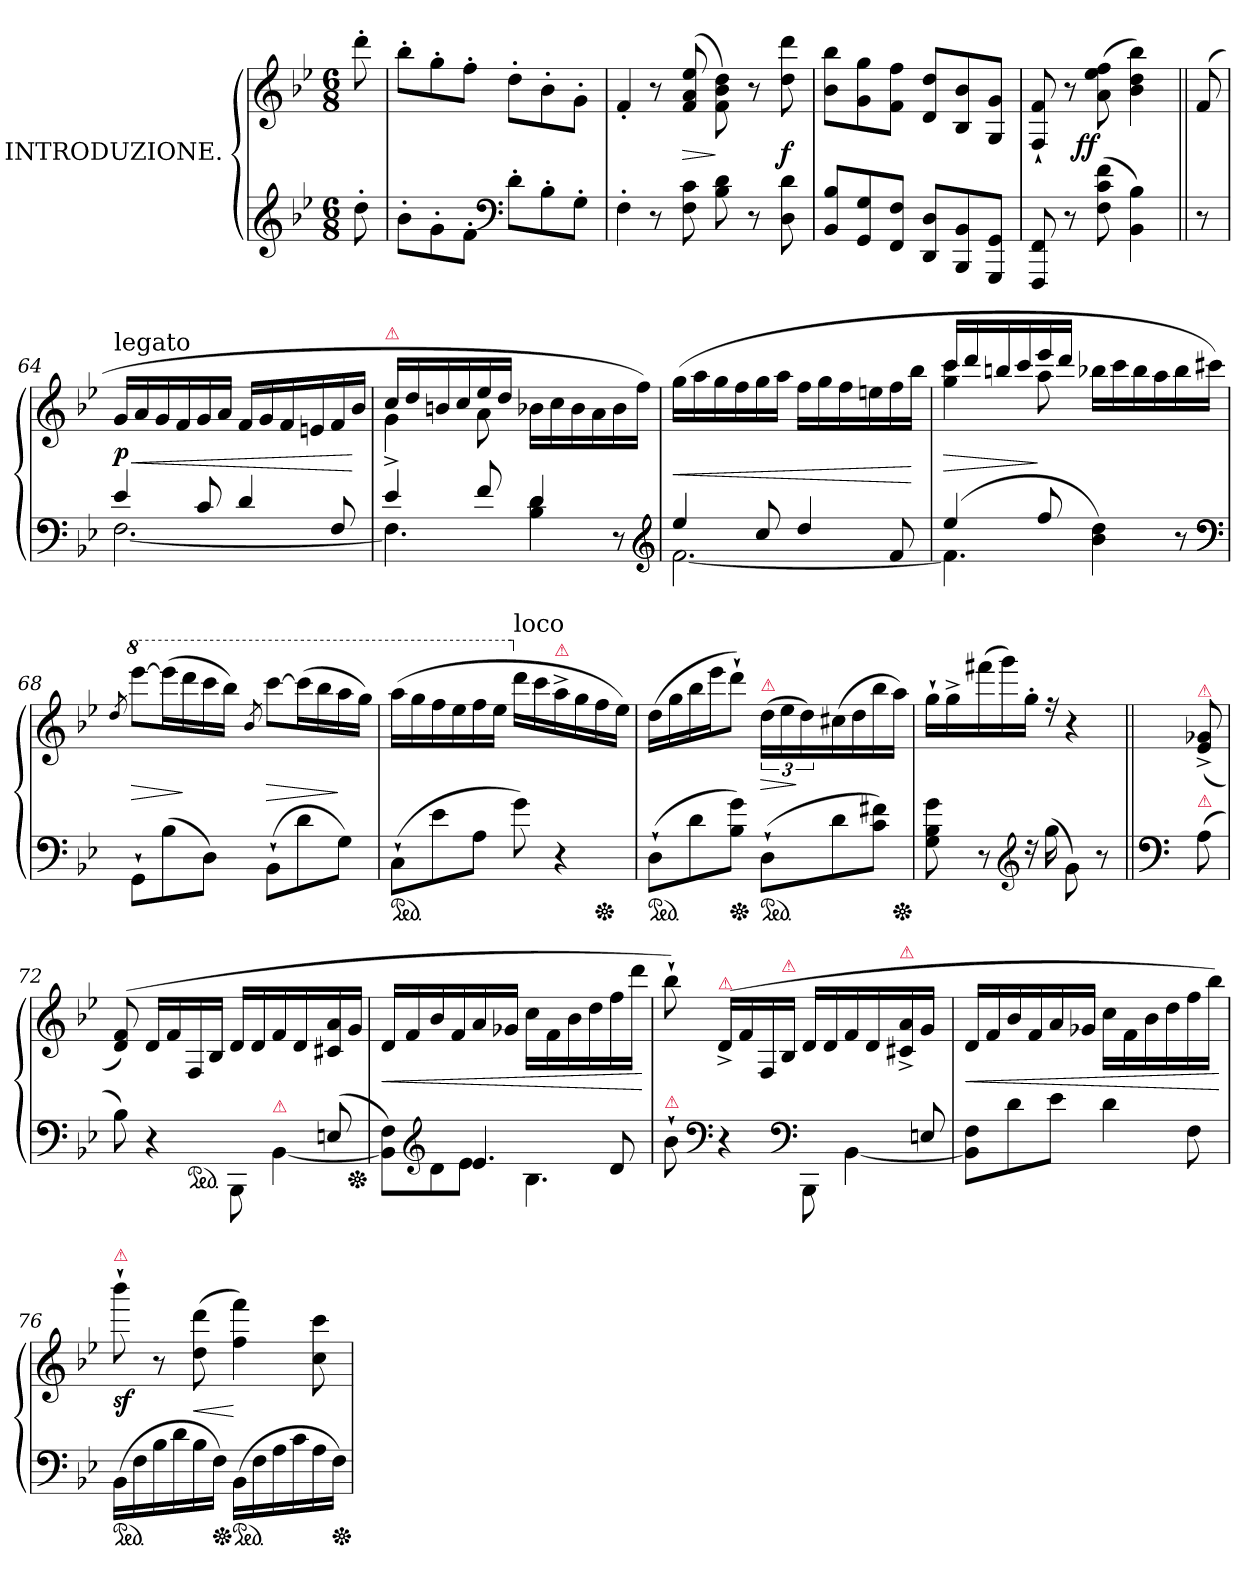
**kern	**kern	**dynam
*part1	*part1	*part1
*staff2	*staff1	*staff1/2
*I"INTRODUZIONE.	*	*
*clefG2	*clefG2	*
*k[b-e-]	*k[b-e-]	*
*B-:	*B-:	*
*M6/8	*M6/8	*
=	=	=
8dd'	8ddd'	.
=60	=60	=60
8b-'>\L	8bb-'L	.
8g'>	8gg'	.
8f'>J	8ff'J	.
*clefF4	*	*
8d'L	8dd'L	.
8B-'	8b-'	.
8G'J	8g'J	.
=61	=61	=61
!LO:N:vis=4	!LO:N:vis=4	!
8F'	8f'	.
8r	8r	.
8F 8c	(>8f 8a 8ee-	>
8B- 8d	8f\ 8b-\ 8dd\)	]
8r	8r	.
8D 8d	8dd 8ddd	f
=62	=62	=62
8BB-/ 8B-/L	8b-\ 8bb-\L	.
8GG 8G	8g 8gg	.
8FF 8FJ	8f 8ffJ	.
8DD/ 8D/L	8d/ 8dd/L	.
8BBB- 8BB-	8B- 8b-	.
8GGG 8GGJ	8G 8gJ	.
=63	=63	=63
8FFF 8FF	8F`< 8f`<	.
8r	8r	.
!	!	!LO:DY:rj
(>8F 8c 8f	(>8a 8ee- 8ff	ff
4BB- 4B-)	4b- 4dd 4bb-)	.
=||	=||	=||
*	*MM92	*
8r	(>8f	.
=64	=64	=64
*^	*	*
!	!	!LO:TX:a:t=legato	!
4e-	[2.F	16gLL	< p
.	.	16a	.
.	.	16g	.
.	.	16f	.
8c	.	16g	.
.	.	16aJJ	.
4d	.	16fLL	.
.	.	16g	.
.	.	16f	.
.	.	16en	.
8F	.	16f	.
.	.	16b-JJ	[
=65	=65	=65	=65
*	*	*^	*
!	!	!LO:TX:a:color=crimson:t=⚠	!	!
4e-	4.F]	16ccLL	4g^<	.
.	.	16dd	.	.
.	.	16bn	.	.
.	.	16cc	.	.
8f	.	16ee-	8a	.
.	.	16ddJJ	.	.
4d	4B- 4d	16b-X\LL	4.rcyy	.
.	.	16cc	.	.
.	.	16b-	.	.
.	.	16a	.	.
8r	8rAyy	16b-	.	.
.	.	16ffJJ)	.	.
*	*	*v	*v	*
*clefG2	*	*	*
=66	=66	=66	=66
4ee-	[2.f	(>16ggLL	<
.	.	16aa	.
.	.	16gg	.
.	.	16ff	.
8cc	.	16gg	.
.	.	16aaJJ	.
4dd	.	16ffLL	.
.	.	16gg	.
.	.	16ff	.
.	.	16een	.
8f	.	16ff	.
.	.	16bb-JJ	[
=67	=67	=67	=67
*	*	*^	*
(>4ee-	4.f]	16cccLL	4gg 4ccc	>
.	.	16ddd	.	.
.	.	16bbn	.	.
.	.	16ccc	.	.
8ff	.	16eee-	8aa	]
.	.	16dddJJ	.	.
4b-\ 4dd\)	4ryy	16bb-X\LL	4.rddyy	.
.	.	16ccc	.	.
.	.	16bb-	.	.
.	.	16aa	.	.
8r	8rgyy	16bb-	.	.
.	.	16ccc#XJJ)	.	.
*v	*v	*	*	*
*	*v	*v	*
*clefF4	*	*
=68	=68	=68
.	8qdd/	.
*	*8va	*
8GG`>L	[8eeee-L	>
(>8B-	(>16eeee-L]	.
.	16dddd	]
8DJ)	16cccc	.
.	16bbb-JJ)	.
.	8qbb-/	.
(>8BB-`>L	[8ccccL	>
8d	(>16ccccL]	.
.	16bbb-	.
8GJ)	16aaa	]
.	16gggJJ)	.
=69	=69	=69
*ped	*	*
(>8C`>L	(>16aaaLL	.
.	16ggg	.
8e-	16fff	.
.	16eee-	.
8AJ	16fff	.
.	16eee-JJ	.
*	*X8va	*
!	!LO:TX:a:t=loco	!
8g)	16dddLL	.
.	16ccc	.
!	!LO:TX:a:color=crimson:t=⚠	!
4r	16aa^<	.
.	16gg	.
*Xped	*	*
.	16ff	.
.	16ee-JJ)	.
=70	=70	=70
*ped	*	*
(>8D`>L	(>16ddLL	.
.	16gg	.
8d	16bb-	.
.	16eee-J	.
*Xped	*	*
8B- 8gJ)	8ddd`>J)	.
!	!LO:TX:a:color=crimson:t=⚠	!
*ped	*	*
(>8D`>L	(>24ddLL	>
.	24ee-	.
.	24dd)	]
8d	(>16cc#X	.
.	16dd	.
8c 8f#XJ)	16bb-	.
*Xped	*	*
.	16aaJJ)	.
=71	=71	=71
8G 8B- 8g	16gg`>LL	.
.	16gg^<	.
8r	(>16fff#X	.
.	16ggg)	.
*clefG2	*	*
16rdd	16gg'>JJ	.
(>16gg	16rff	.
8g\)	4r	.
8r	.	.
=||	=||	=||
*clefF4	*	*
!	!LO:TX:a:color=crimson:t=⚠	!
!LO:TX:a:color=crimson:t=⚠	!	!
(>8A	(<8e-^ 8g-X^	.
=72	=72	=72
*^	*	*
8B-)	8ryy	(>8d 8f)	.
4.ryy	4r	16d\LL	.
.	.	16f\	.
*ped	*	*	*
.	.	16F/	.
.	.	16B-/JJ	.
.	8BBB-\	16dLL	.
.	.	16d	.
!LO:TX:a:color=crimson:t=⚠	!	!	!
8rAyy	[4BB-	16f	.
.	.	16d	.
(>8En	.	16c#X 16a	.
*Xped	*	*	*
.	.	16gJJ	.
=73	=73	=73	=73
4rcyy	8BB-] 8FL)	16dLL	<
.	.	16f	.
*clefG2	*	*	*
.	8d	16b-	.
.	.	16f	.
4.e-	8e-J	16a	.
.	.	16g-XJJ	.
.	4.B-	16ccLL	.
.	.	16f	.
.	.	16b-	.
.	.	16dd	.
8d	.	16ff	.
.	.	16dddJJ	.
*v	*v	*	*
.	.	[
=74	=74	=74
*^	*	*
!LO:TX:a:color=crimson:t=⚠	!	!	!
8b-`>	2raayy	8bb-`>)	.
*clefF4	*	*	*
!	!	!LO:TX:a:color=crimson:t=⚠	!
4r	.	(>16d^\LL	.
.	.	16f\	.
.	.	16F/	.
!	!	!LO:TX:a:color=crimson:t=⚠	!
.	.	16B-/JJ	.
*clefF4	*	*	*
8BBB-\	.	16dLL	.
.	.	16d	.
8rAyy	[4BB-\	16f	.
.	.	16d	.
!	!	!LO:TX:a:color=crimson:t=⚠	!
16ryy	.	16c#X^ 16a^	.
!LO:N:vis=8	!	!	!
16En/	.	16gJJ	.
*v	*v	*	*
=75	=75	=75
8BB-] 8FL	16dLL	<
.	16f	.
8d	16b-	.
.	16f	.
8e-J	16a	.
.	16g-XJJ	.
4d	16ccLL	.
.	16f	.
.	16b-	.
.	16dd	.
8F	16ff	.
.	16bb-JJ)	.
.	.	[
=76	=76	=76
!	!LO:TX:a:color=crimson:t=⚠	!
*ped	*	*
(>16BB-LL	8bbb-`	sf
16F	.	.
16B-	8r	.
16d	.	.
16B-	(>8dd 8ddd	<
*Xped	*	*
16FJJ)	.	.
*ped	*	*
(>16BB-LL	4ff 4fff)	[
16F	.	.
16A	.	.
16c	.	.
16A	8cc 8ccc	.
*Xped	*	*
16FJJ)	.	.
=	=	=
*-	*-	*-
